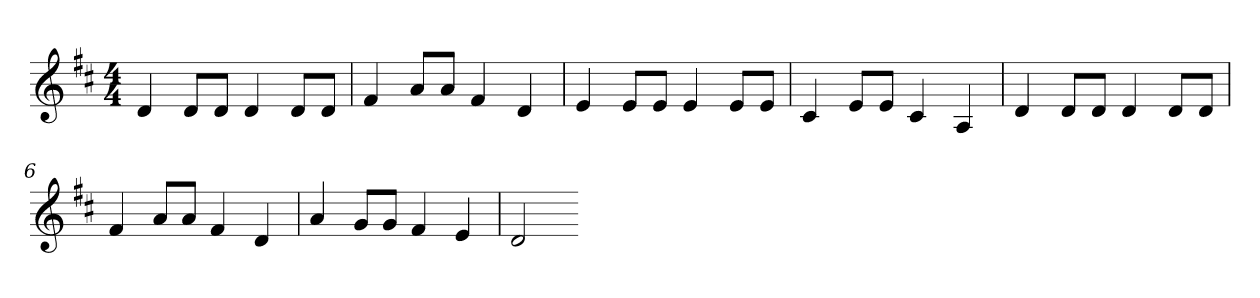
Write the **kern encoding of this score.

**kern
*part1
*staff1
*k[f#c#]
*D:
*M4/4
=1
4d
8dL
8dJ
4d
8dL
8dJ
=2
4f#
8aL
8aJ
4f#
4d
=3
4e
8eL
8eJ
4e
8eL
8eJ
=4
4c#
8eL
8eJ
4c#
4A
=5
4d
8dL
8dJ
4d
8dL
8dJ
=6
4f#
8aL
8aJ
4f#
4d
=7
4a
8gL
8gJ
4f#
4e
=8
2d
=-
*-
